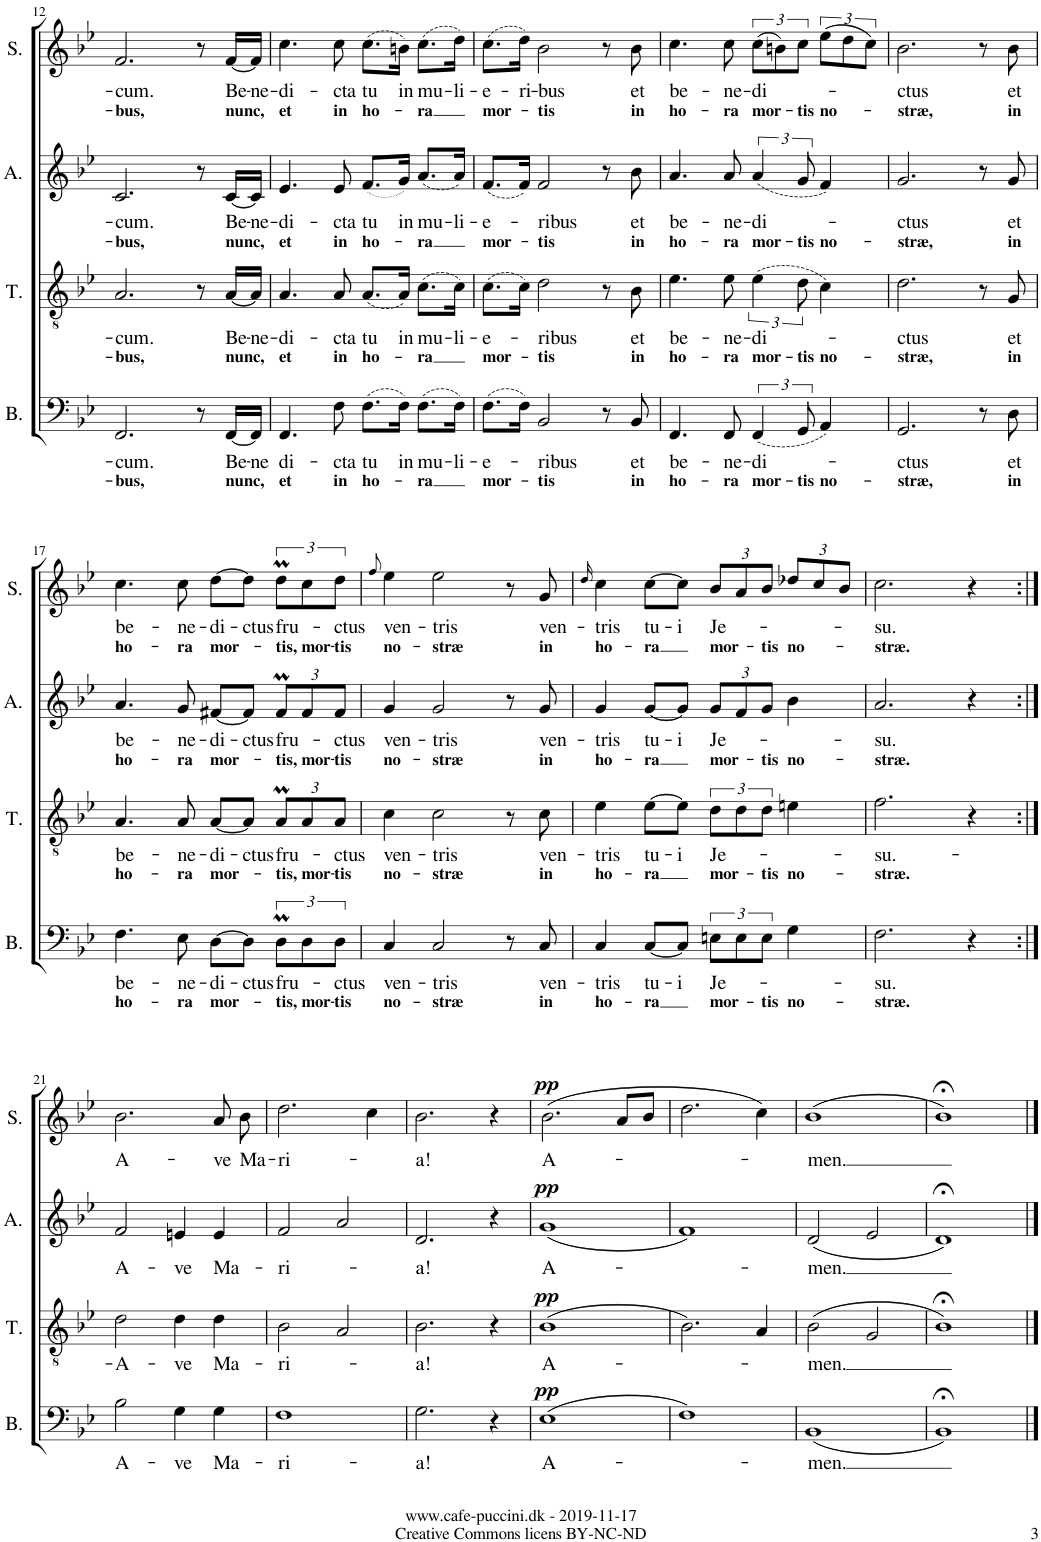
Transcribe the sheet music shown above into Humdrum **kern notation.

**kern	**text	**text	**dynam	**kern	**text	**text	**dynam	**kern	**text	**text	**dynam	**kern	**text	**text	**dynam
*part4	*part4	*part4	*part4	*part3	*part3	*part3	*part3	*part2	*part2	*part2	*part2	*part1	*part1	*part1	*part1
*staff4	*staff4	*staff4	*staff4	*staff3	*staff3	*staff3	*staff3	*staff2	*staff2	*staff2	*staff2	*staff1	*staff1	*staff1	*staff1
*I"Bass	*	*	*	*I"Tenor	*	*	*	*I"Alto	*	*	*	*I"Soprano	*	*	*
*I'B.	*	*	*	*I'T.	*	*	*	*I'A.	*	*	*	*I'S.	*	*	*
!!LO:PB:g=z
*clefF4	*	*	*	*clefGv2	*	*	*	*clefG2	*	*	*	*clefG2	*	*	*
*k[b-e-]	*	*	*	*k[b-e-]	*	*	*	*k[b-e-]	*	*	*	*k[b-e-]	*	*	*
*M4/4	*	*	*	*M4/4	*	*	*	*M4/4	*	*	*	*M4/4	*	*	*
*met(c)	*	*	*	*met(c)	*	*	*	*met(c)	*	*	*	*met(c)	*	*	*
=12	=12	=12	=12	=12	=12	=12	=12	=12	=12	=12	=12	=12	=12	=12	=12
!	!LO:LY:b	!LO:LY:b	!	!	!LO:LY:b	!LO:LY:b	!	!	!LO:LY:b	!LO:LY:b	!	!	!LO:LY:b	!LO:LY:b	!
2.FF/	-cum.	-bus,	.	2.A/	-cum.	-bus,	.	2.c/	-cum.	-bus,	.	2.f/	-cum.	-bus,	.
8r	.	.	.	8r	.	.	.	8r	.	.	.	8r	.	.	.
!	!LO:LY:b	!LO:LY:b	!	!	!LO:LY:b	!LO:LY:b	!	!	!LO:LY:b	!LO:LY:b	!	!	!LO:LY:b	!LO:LY:b	!
[16FF/LL	Be-	nunc,	.	[16A/LL	Be-	nunc,	.	[16c/LL	Be-	nunc,	.	[16f/LL	Be-	nunc,	.
!	!LO:LY:b	!	!	!	!LO:LY:b	!	!	!	!LO:LY:b	!	!	!	!LO:LY:b	!	!
16FF/JJ]	-ne	.	.	16A/JJ]	-ne-	.	.	16c/JJ]	-ne-	.	.	16f/JJ]	-ne-	.	.
=13	=13	=13	=13	=13	=13	=13	=13	=13	=13	=13	=13	=13	=13	=13	=13
!	!LO:LY:b	!LO:LY:b	!	!	!LO:LY:b	!LO:LY:b	!	!	!LO:LY:b	!LO:LY:b	!	!	!LO:LY:b	!LO:LY:b	!
4.FF/	di-	et	.	4.A/	-di-	et	.	4.e-/	-di-	et	.	4.cc\	-di-	et	.
!	!LO:LY:b	!LO:LY:b	!	!	!LO:LY:b	!LO:LY:b	!	!	!LO:LY:b	!LO:LY:b	!	!	!LO:LY:b	!LO:LY:b	!
8F\	-cta	in	.	8A/	-cta	in	.	8e-/	-cta	in	.	8cc\	-cta	in	.
!	!LO:LY:b	!LO:LY:b	!	!	!LO:LY:b	!LO:LY:b	!	!	!LO:LY:b	!LO:LY:b	!	!	!LO:LY:b	!LO:LY:b	!
(8.F\L	tu	ho-	.	(8.A/L	tu	ho-	.	(8.f/L	tu	ho-	.	(8.cc\L	tu	ho-	.
!	!LO:LY:b	!	!	!	!LO:LY:b	!	!	!	!LO:LY:b	!	!	!	!LO:LY:b	!	!
16F\Jk)	in	.	.	16A/Jk)	in	.	.	16g/Jk)	in	.	.	16bn\Jk)	in	.	.
!	!LO:LY:b	!LO:LY:b	!	!	!LO:LY:b	!LO:LY:b	!	!	!LO:LY:b	!LO:LY:b	!	!	!LO:LY:b	!LO:LY:b	!
(8.F\L	mu-	-ra	.	(8.c\L	mu-	-ra	.	(8.a/L	mu-	-ra	.	(8.cc\L	mu-	-ra	.
!	!LO:LY:b	!	!	!	!LO:LY:b	!	!	!	!LO:LY:b	!	!	!	!LO:LY:b	!	!
16F\Jk)	-li-	.	.	16c\Jk)	-li-	.	.	16a/Jk)	-li-	.	.	16dd\Jk)	-li-	.	.
=14	=14	=14	=14	=14	=14	=14	=14	=14	=14	=14	=14	=14	=14	=14	=14
!	!LO:LY:b	!LO:LY:b	!	!	!LO:LY:b	!LO:LY:b	!	!	!LO:LY:b	!LO:LY:b	!	!	!LO:LY:b	!LO:LY:b	!
(8.F\L	-e-	mor-	.	(8.c\L	-e-	mor-	.	(8.f/L	-e-	mor-	.	(8.cc\L	-e-	mor-	.
!	!	!	!	!	!	!	!	!	!	!	!	!	!LO:LY:b	!	!
16F\Jk)	.	.	.	16c\Jk)	.	.	.	16f/Jk)	.	.	.	16dd\Jk)	-ri-	.	.
!	!LO:LY:b	!LO:LY:b	!	!	!LO:LY:b	!LO:LY:b	!	!	!LO:LY:b	!LO:LY:b	!	!	!LO:LY:b	!LO:LY:b	!
2BB-/	-ribus	-tis	.	2d\	-ribus	-tis	.	2f/	-ribus	-tis	.	2b-\	-bus	-tis	.
8r	.	.	.	8r	.	.	.	8r	.	.	.	8r	.	.	.
!	!LO:LY:b	!LO:LY:b	!	!	!LO:LY:b	!LO:LY:b	!	!	!LO:LY:b	!LO:LY:b	!	!	!LO:LY:b	!LO:LY:b	!
8BB-/	et	in	.	8B-\	et	in	.	8b-\	et	in	.	8b-\	et	in	.
=15	=15	=15	=15	=15	=15	=15	=15	=15	=15	=15	=15	=15	=15	=15	=15
!	!LO:LY:b	!LO:LY:b	!	!	!LO:LY:b	!LO:LY:b	!	!	!LO:LY:b	!LO:LY:b	!	!	!LO:LY:b	!LO:LY:b	!
4.FF/	be-	ho-	.	4.e-\	be-	ho-	.	4.a/	be-	ho-	.	4.cc\	be-	ho-	.
!	!LO:LY:b	!LO:LY:b	!	!	!LO:LY:b	!LO:LY:b	!	!	!LO:LY:b	!LO:LY:b	!	!	!LO:LY:b	!LO:LY:b	!
8FF/	-ne-	-ra	.	8e-\	-ne-	-ra	.	8a/	-ne-	-ra	.	8cc\	-ne-	-ra	.
!	!LO:LY:b	!LO:LY:b	!	!	!LO:LY:b	!LO:LY:b	!	!	!LO:LY:b	!LO:LY:b	!	!	!LO:LY:b	!LO:LY:b	!
(6FF/	-di-	mor-	.	(6e-\	-di-	mor-	.	(6a/	-di-	mor-	.	(12cc\L	-di-	mor-	.
.	.	.	.	.	.	.	.	.	.	.	.	12bn\)	.	.	.
!	!	!LO:LY:b	!	!	!	!LO:LY:b	!	!	!	!LO:LY:b	!	!	!	!LO:LY:b	!
12GG/	.	-tis	.	12d\	.	-tis	.	12g/	.	-tis	.	12cc\J	.	-tis	.
!	!	!LO:LY:b	!	!	!	!LO:LY:b	!	!	!	!LO:LY:b	!	!	!	!LO:LY:b	!
4AA/)	.	no-	.	4c\)	.	no-	.	4f/)	.	no-	.	(12ee-\L	.	-no-	.
.	.	.	.	.	.	.	.	.	.	.	.	12dd\	.	.	.
.	.	.	.	.	.	.	.	.	.	.	.	12cc\J)	.	.	.
=16	=16	=16	=16	=16	=16	=16	=16	=16	=16	=16	=16	=16	=16	=16	=16
!	!LO:LY:b	!LO:LY:b	!	!	!LO:LY:b	!LO:LY:b	!	!	!LO:LY:b	!LO:LY:b	!	!	!LO:LY:b	!LO:LY:b	!
2.GG/	-ctus	-stræ,	.	2.d\	-ctus	-stræ,	.	2.g/	-ctus	-stræ,	.	2.b-\	-ctus	-stræ,	.
8r	.	.	.	8r	.	.	.	8r	.	.	.	8r	.	.	.
!	!LO:LY:b	!LO:LY:b	!	!	!LO:LY:b	!LO:LY:b	!	!	!LO:LY:b	!LO:LY:b	!	!	!LO:LY:b	!LO:LY:b	!
8D\	et	in	.	8G/	et	in	.	8g/	et	in	.	8b-\	et	in	.
!!LO:LB:g=z
=17	=17	=17	=17	=17	=17	=17	=17	=17	=17	=17	=17	=17	=17	=17	=17
!	!LO:LY:b	!LO:LY:b	!	!	!LO:LY:b	!LO:LY:b	!	!	!LO:LY:b	!LO:LY:b	!	!	!LO:LY:b	!LO:LY:b	!
4.F\	be-	ho-	.	4.A/	be-	ho-	.	4.a/	be-	ho-	.	4.cc\	be-	ho-	.
!	!LO:LY:b	!LO:LY:b	!	!	!LO:LY:b	!LO:LY:b	!	!	!LO:LY:b	!LO:LY:b	!	!	!LO:LY:b	!LO:LY:b	!
8E-\	-ne-	-ra	.	8A/	-ne-	-ra	.	8g/	-ne-	-ra	.	8cc\	-ne-	-ra	.
!	!LO:LY:b	!LO:LY:b	!	!	!LO:LY:b	!LO:LY:b	!	!	!LO:LY:b	!LO:LY:b	!	!	!LO:LY:b	!LO:LY:b	!
[8D\L	-di-	mor-	.	[8A/L	-di-	mor-	.	[8f#X/L	-di-	mor-	.	[8dd\L	-di-	mor-	.
!	!LO:LY:b	!	!	!	!LO:LY:b	!	!	!	!LO:LY:b	!	!	!	!LO:LY:b	!	!
8D\J]	-ctus	.	.	8A/J]	-ctus	.	.	8f#/J]	-ctus	.	.	8dd\J]	-ctus	.	.
!	!LO:LY:b	!LO:LY:b	!	!	!	!	!	!	!	!	!	!	!	!	!
*	*	*	*	*Xbrackettup	*	*	*	*	*	*	*	*	*	*	*
!	!	!	!	!	!LO:LY:b	!LO:LY:b	!	!	!	!	!	!	!	!	!
*	*	*	*	*	*	*	*	*Xbrackettup	*	*	*	*	*	*	*
!	!	!	!	!	!	!	!	!	!LO:LY:b	!LO:LY:b	!	!	!LO:LY:b	!LO:LY:b	!
12Dm\L	fru-	-tis,	.	12Am/L	fru-	-tis,	.	12f#m/L	fru-	-tis,	.	12ddm\L	fru-	-tis,	.
!	!	!LO:LY:b	!	!	!	!LO:LY:b	!	!	!	!LO:LY:b	!	!	!	!LO:LY:b	!
12D\	.	mor-	.	12A/	.	mor-	.	12f#/	.	mor-	.	12cc\	.	mor-	.
!	!LO:LY:b	!LO:LY:b	!	!	!LO:LY:b	!LO:LY:b	!	!	!LO:LY:b	!LO:LY:b	!	!	!LO:LY:b	!LO:LY:b	!
12D\J	-ctus	-tis	.	12A/J	-ctus	-tis	.	12f#/J	-ctus	-tis	.	12dd\J	-ctus	-tis	.
=18	=18	=18	=18	=18	=18	=18	=18	=18	=18	=18	=18	=18	=18	=18	=18
.	.	.	.	.	.	.	.	.	.	.	.	8qff/	.	.	.
!	!LO:LY:b	!LO:LY:b	!	!	!LO:LY:b	!LO:LY:b	!	!	!LO:LY:b	!LO:LY:b	!	!	!LO:LY:b	!LO:LY:b	!
4C/	ven-	no-	.	4c\	ven-	no-	.	4g/	ven-	no-	.	4ee-\	ven-	no-	.
!	!LO:LY:b	!LO:LY:b	!	!	!LO:LY:b	!LO:LY:b	!	!	!LO:LY:b	!LO:LY:b	!	!	!LO:LY:b	!LO:LY:b	!
2C/	-tris	-stræ	.	2c\	-tris	-stræ	.	2g/	-tris	-stræ	.	2ee-\	-tris	-stræ	.
8r	.	.	.	8r	.	.	.	8r	.	.	.	8r	.	.	.
!	!LO:LY:b	!LO:LY:b	!	!	!LO:LY:b	!LO:LY:b	!	!	!LO:LY:b	!LO:LY:b	!	!	!LO:LY:b	!LO:LY:b	!
8C/	ven-	in	.	8c\	ven-	in	.	8g/	ven-	in	.	8g/	ven-	in	.
=19	=19	=19	=19	=19	=19	=19	=19	=19	=19	=19	=19	=19	=19	=19	=19
.	.	.	.	.	.	.	.	.	.	.	.	16qdd/	.	.	.
!	!LO:LY:b	!LO:LY:b	!	!	!LO:LY:b	!LO:LY:b	!	!	!LO:LY:b	!LO:LY:b	!	!	!LO:LY:b	!LO:LY:b	!
4C/	-tris	ho-	.	4e-\	-tris	ho-	.	4g/	-tris	ho-	.	4cc\	-tris	ho-	.
!	!LO:LY:b	!LO:LY:b	!	!	!LO:LY:b	!LO:LY:b	!	!	!LO:LY:b	!LO:LY:b	!	!	!LO:LY:b	!LO:LY:b	!
[8C/L	tu-	-ra	.	[8e-\L	tu-	-ra	.	[8g/L	tu-	-ra	.	[8cc\L	tu-	-ra	.
!	!LO:LY:b	!	!	!	!LO:LY:b	!	!	!	!LO:LY:b	!	!	!	!LO:LY:b	!	!
8C/J]	-i	.	.	8e-\J]	-i	.	.	8g/J]	-i	.	.	8cc\J]	-i	.	.
!	!LO:LY:b	!LO:LY:b	!	!	!	!	!	!	!	!	!	!	!	!	!
*	*	*	*	*brackettup	*	*	*	*	*	*	*	*	*	*	*
!	!	!	!	!	!LO:LY:b	!LO:LY:b	!	!	!LO:LY:b	!LO:LY:b	!	!	!	!	!
*	*	*	*	*	*	*	*	*	*	*	*	*Xbrackettup	*	*	*
!	!	!	!	!	!	!	!	!	!	!	!	!	!LO:LY:b	!LO:LY:b	!
12En\L	Je-	mor-	.	12d\L	Je-	mor-	.	12g/L	Je-	mor-	.	12b-/L	Je-	mor-	.
12E\	.	.	.	12d\	.	.	.	12f/	.	.	.	12a/	.	.	.
!	!	!LO:LY:b	!	!	!	!LO:LY:b	!	!	!	!LO:LY:b	!	!	!	!LO:LY:b	!
12E\J	.	-tis	.	12d\J	.	-tis	.	12g/J	.	-tis	.	12b-/J	.	-tis	.
!	!	!LO:LY:b	!	!	!	!LO:LY:b	!	!	!	!LO:LY:b	!	!	!	!LO:LY:b	!
4G\	.	no-	.	4en\	.	no-	.	4b-\	.	no-	.	12dd-X/L	.	no-	.
.	.	.	.	.	.	.	.	.	.	.	.	12cc/	.	.	.
.	.	.	.	.	.	.	.	.	.	.	.	12b-/J	.	.	.
=20	=20	=20	=20	=20	=20	=20	=20	=20	=20	=20	=20	=20	=20	=20	=20
!	!LO:LY:b	!LO:LY:b	!	!	!LO:LY:b	!LO:LY:b	!	!	!LO:LY:b	!LO:LY:b	!	!	!LO:LY:b	!LO:LY:b	!
2.F\	-su.	-stræ.	.	2.f\	-su.-	-stræ.	.	2.a/	-su.	-stræ.	.	2.cc\	-su.	-stræ.	.
4r	.	.	.	4r	.	.	.	4r	.	.	.	4r	.	.	.
!!LO:LB:g=z
=21:|!	=21:|!	=21:|!	=21:|!	=21:|!	=21:|!	=21:|!	=21:|!	=21:|!	=21:|!	=21:|!	=21:|!	=21:|!	=21:|!	=21:|!	=21:|!
!	!LO:LY:b	!	!	!	!LO:LY:b	!	!	!	!LO:LY:b	!	!	!	!LO:LY:b	!	!
2B-\	A-	.	.	2d\	-A-	.	.	2f/	A-	.	.	2.b-\	A-	.	.
!	!LO:LY:b	!	!	!	!LO:LY:b	!	!	!	!LO:LY:b	!	!	!	!	!	!
4G\	-ve	.	.	4d\	-ve	.	.	4en/	-ve	.	.	.	.	.	.
!	!LO:LY:b	!	!	!	!LO:LY:b	!	!	!	!LO:LY:b	!	!	!	!LO:LY:b	!	!
4G\	Ma-	.	.	4d\	Ma-	.	.	4e/	Ma-	.	.	8a/	-ve	.	.
!	!	!	!	!	!	!	!	!	!	!	!	!	!LO:LY:b	!	!
.	.	.	.	.	.	.	.	.	.	.	.	8b-\	Ma-	.	.
=22	=22	=22	=22	=22	=22	=22	=22	=22	=22	=22	=22	=22	=22	=22	=22
!	!LO:LY:b	!	!	!	!LO:LY:b	!	!	!	!LO:LY:b	!	!	!	!LO:LY:b	!	!
1F	-ri-	.	.	2B-\	-ri-	.	.	2f/	-ri-	.	.	2.dd\	-ri-	.	.
.	.	.	.	2A/	.	.	.	2a/	.	.	.	.	.	.	.
.	.	.	.	.	.	.	.	.	.	.	.	4cc\	.	.	.
=23	=23	=23	=23	=23	=23	=23	=23	=23	=23	=23	=23	=23	=23	=23	=23
!	!LO:LY:b	!	!	!	!LO:LY:b	!	!	!	!LO:LY:b	!	!	!	!LO:LY:b	!	!
2.G\	-a!	.	.	2.B-\	-a!	.	.	2.d/	-a!	.	.	2.b-\	-a!	.	.
4r	.	.	.	4r	.	.	.	4r	.	.	.	4r	.	.	.
=24	=24	=24	=24	=24	=24	=24	=24	=24	=24	=24	=24	=24	=24	=24	=24
!	!LO:LY:b	!	!LO:DY:a	!	!LO:LY:b	!	!LO:DY:a	!	!LO:LY:b	!	!LO:DY:a	!	!LO:LY:b	!	!LO:DY:a
(1E-	A-	.	pp	(1B-	A-	.	pp	(1g	A-	.	pp	(2.b-\	A-	.	pp
.	.	.	.	.	.	.	.	.	.	.	.	8a/L	.	.	.
.	.	.	.	.	.	.	.	.	.	.	.	8b-/J	.	.	.
=25	=25	=25	=25	=25	=25	=25	=25	=25	=25	=25	=25	=25	=25	=25	=25
1F)	.	.	.	2.B-\)	.	.	.	1f)	.	.	.	2.dd\	.	.	.
.	.	.	.	4A/	.	.	.	.	.	.	.	4cc\)	.	.	.
=26	=26	=26	=26	=26	=26	=26	=26	=26	=26	=26	=26	=26	=26	=26	=26
!	!LO:LY:b	!	!	!	!LO:LY:b	!	!	!	!LO:LY:b	!	!	!	!LO:LY:b	!	!
(1BB-	-men.	.	.	(2B-\	-men.	.	.	(2d/	-men.	.	.	(1b-	-men.	.	.
.	.	.	.	2G/	.	.	.	2e-/	.	.	.	.	.	.	.
=27	=27	=27	=27	=27	=27	=27	=27	=27	=27	=27	=27	=27	=27	=27	=27
1BB-;<)	.	.	.	1B-;<)	.	.	.	1d;<)	.	.	.	1b-;<)	.	.	.
==	==	==	==	==	==	==	==	==	==	==	==	==	==	==	==
*-	*-	*-	*-	*-	*-	*-	*-	*-	*-	*-	*-	*-	*-	*-	*-
